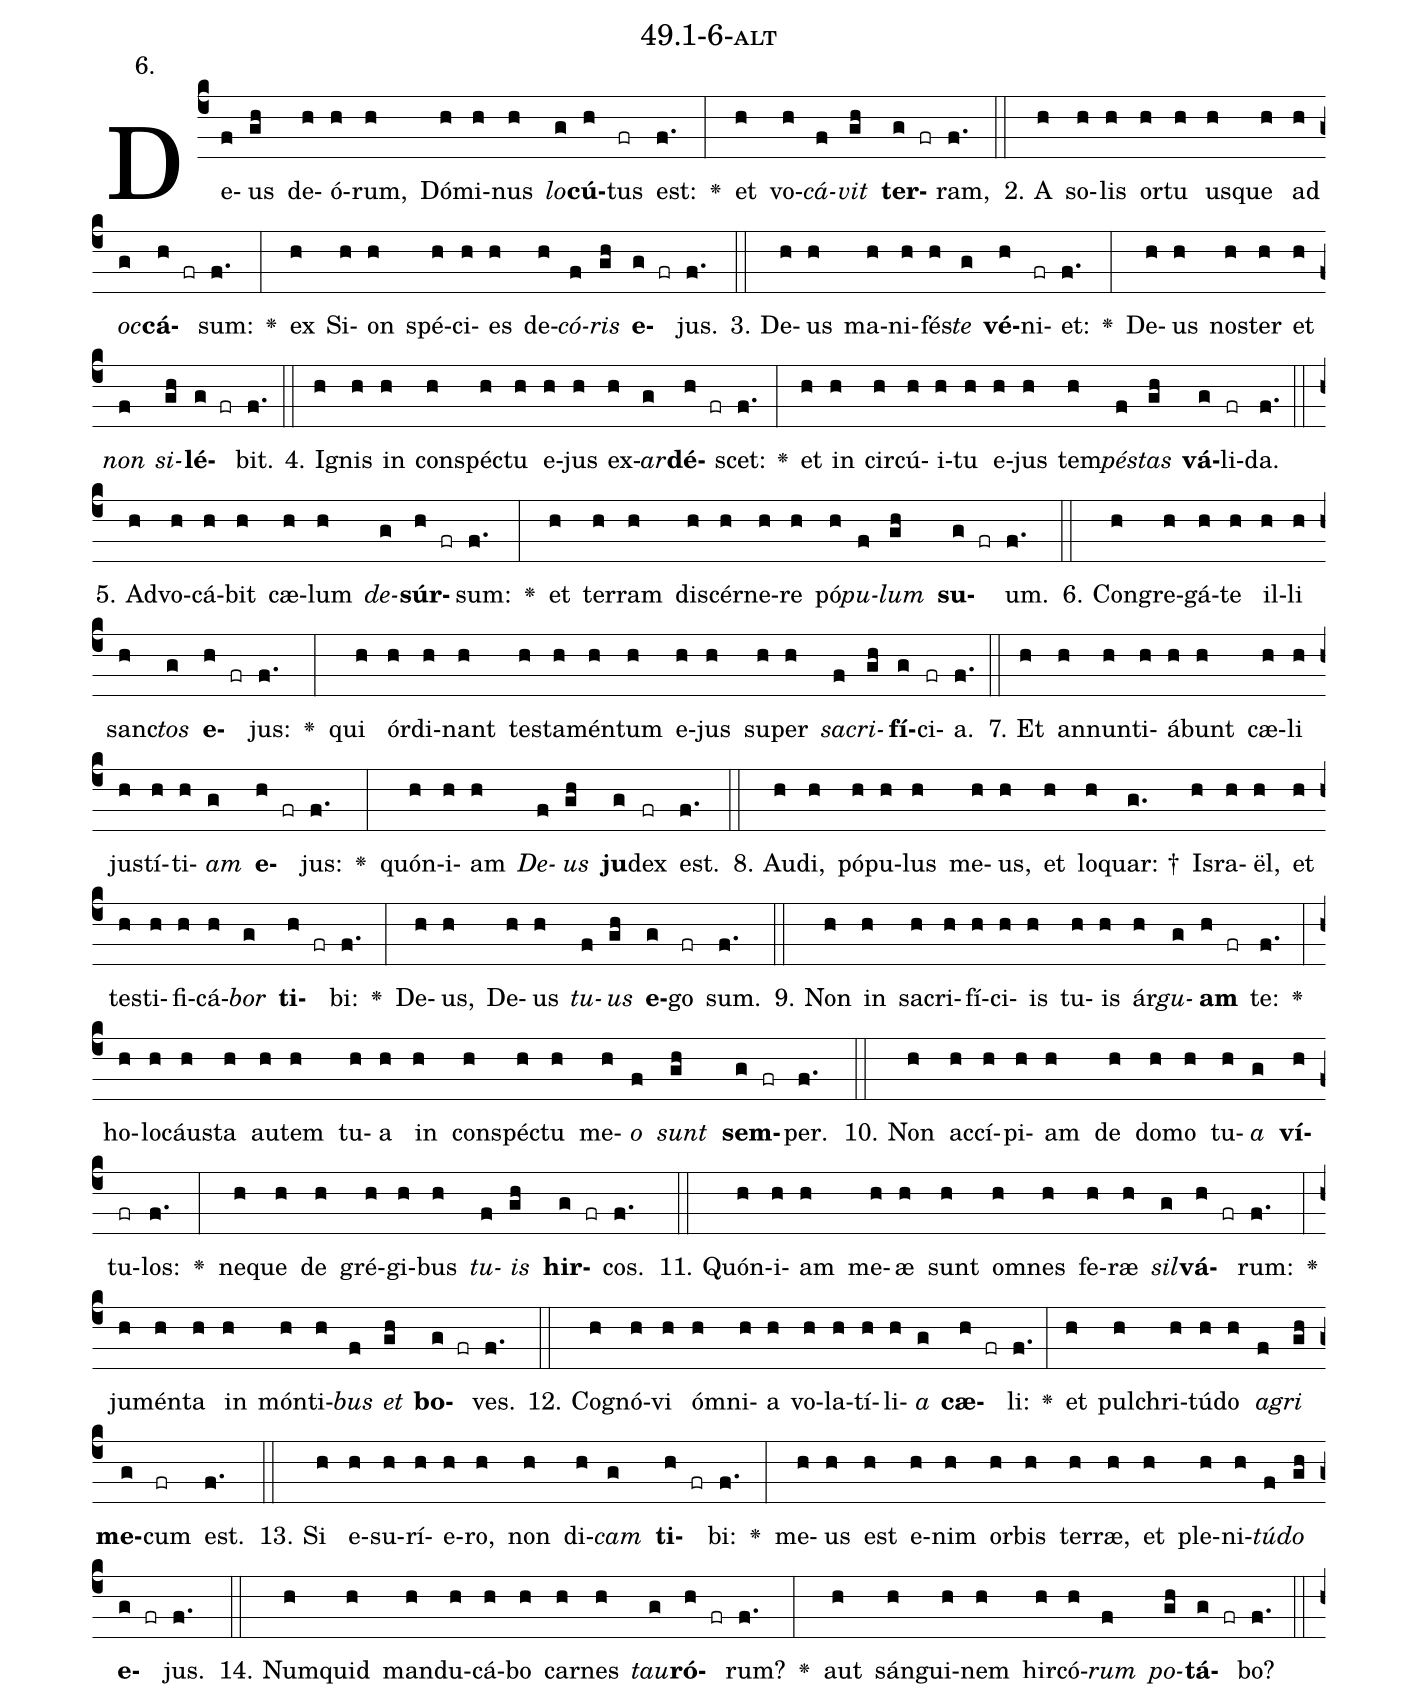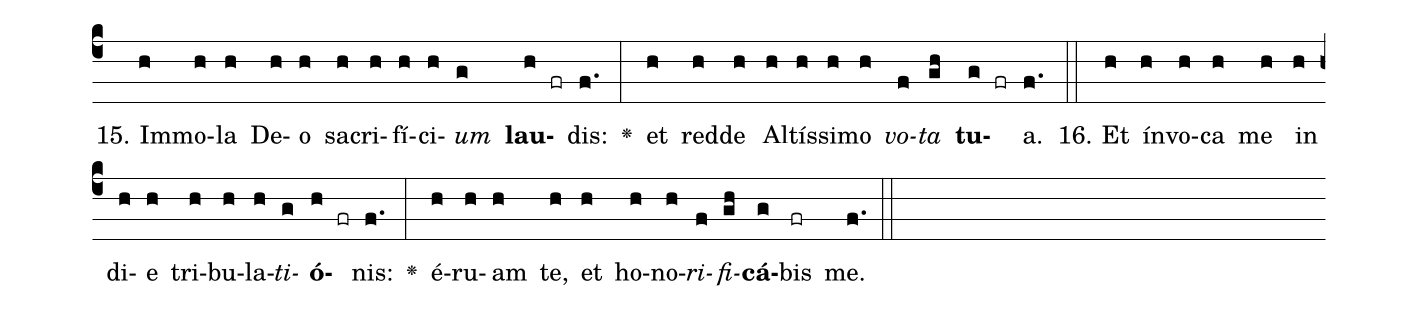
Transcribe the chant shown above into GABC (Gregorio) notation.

name: 49.1-6-alt;
annotation: 6.;
%%
(c4)De(f)us(gh) de(h)ó(h)rum,(h) Dó(h)mi(h)nus(h) <i>lo</i>(g)<b>cú</b>(h)tus(fr) est:(f.) <v>\greheightstar</v>(:) et(h) vo(h)<i>cá</i>(f)<i>vit</i>(gh) <b>ter</b>(g fr)ram,(f.) (::)
2. A(h) so(h)lis(h) or(h)tu(h) us(h)que(h) ad(h) <i>oc</i>(g)<b>cá</b>(h fr)sum:(f.) <v>\greheightstar</v>(:) ex(h) Si(h)on(h) spé(h)ci(h)es(h) de(h)<i>có</i>(f)<i>ris</i>(gh) <b>e</b>(g fr)jus.(f.) (::)
3. De(h)us(h) ma(h)ni(h)fés(h)<i>te</i>(g) <b>vé</b>(h)ni(fr)et:(f.) <v>\greheightstar</v>(:) De(h)us(h) nos(h)ter(h) et(h) <i>non</i>(f) <i>si</i>(gh)<b>lé</b>(g fr)bit.(f.) (::)
4. I(h)gnis(h) in(h) con(h)spéc(h)tu(h) e(h)jus(h) ex(h)<i>ar</i>(g)<b>dé</b>(h fr)scet:(f.) <v>\greheightstar</v>(:) et(h) in(h) cir(h)cú(h)i(h)tu(h) e(h)jus(h) tem(h)<i>pés</i>(f)<i>tas</i>(gh) <b>vá</b>(g)li(fr)da.(f.) (::)
5. Ad(h)vo(h)cá(h)bit(h) cæ(h)lum(h) <i>de</i>(g)<b>súr</b>(h fr)sum:(f.) <v>\greheightstar</v>(:) et(h) ter(h)ram(h) di(h)scér(h)ne(h)re(h) pó(h)<i>pu</i>(f)<i>lum</i>(gh) <b>su</b>(g fr)um.(f.) (::)
6. Con(h)gre(h)gá(h)te(h) il(h)li(h) sanc(h)<i>tos</i>(g) <b>e</b>(h fr)jus:(f.) <v>\greheightstar</v>(:) qui(h) ór(h)di(h)nant(h) tes(h)ta(h)mén(h)tum(h) e(h)jus(h) su(h)per(h) <i>sa</i>(f)<i>cri</i>(gh)<b>fí</b>(g)ci(fr)a.(f.) (::)
7. Et(h) an(h)nun(h)ti(h)á(h)bunt(h) cæ(h)li(h) jus(h)tí(h)ti(h)<i>am</i>(g) <b>e</b>(h fr)jus:(f.) <v>\greheightstar</v>(:) quón(h)i(h)am(h) <i>De</i>(f)<i>us</i>(gh) <b>ju</b>(g)dex(fr) est.(f.) (::)
8. Au(h)di,(h) pó(h)pu(h)lus(h) me(h)us,(h) et(h) lo(h)quar: †(g.) Is(h)ra(h)ël,(h) et(h) tes(h)ti(h)fi(h)cá(h)<i>bor</i>(g) <b>ti</b>(h fr)bi:(f.) <v>\greheightstar</v>(:) De(h)us,(h) De(h)us(h) <i>tu</i>(f)<i>us</i>(gh) <b>e</b>(g)go(fr) sum.(f.) (::)
9. Non(h) in(h) sa(h)cri(h)fí(h)ci(h)is(h) tu(h)is(h) ár(h)<i>gu</i>(g)<b>am</b>(h fr) te:(f.) <v>\greheightstar</v>(:) ho(h)lo(h)cáus(h)ta(h) au(h)tem(h) tu(h)a(h) in(h) con(h)spéc(h)tu(h) me(h)<i>o</i>(f) <i>sunt</i>(gh) <b>sem</b>(g fr)per.(f.) (::)
10. Non(h) ac(h)cí(h)pi(h)am(h) de(h) do(h)mo(h) tu(h)<i>a</i>(g) <b>ví</b>(h)tu(fr)los:(f.) <v>\greheightstar</v>(:) ne(h)que(h) de(h) gré(h)gi(h)bus(h) <i>tu</i>(f)<i>is</i>(gh) <b>hir</b>(g fr)cos.(f.) (::)
11. Quón(h)i(h)am(h) me(h)æ(h) sunt(h) om(h)nes(h) fe(h)ræ(h) <i>sil</i>(g)<b>vá</b>(h fr)rum:(f.) <v>\greheightstar</v>(:) ju(h)mén(h)ta(h) in(h) món(h)ti(h)<i>bus</i>(f) <i>et</i>(gh) <b>bo</b>(g fr)ves.(f.) (::)
12. Co(h)gnó(h)vi(h) óm(h)ni(h)a(h) vo(h)la(h)tí(h)li(h)<i>a</i>(g) <b>cæ</b>(h fr)li:(f.) <v>\greheightstar</v>(:) et(h) pul(h)chri(h)tú(h)do(h) <i>a</i>(f)<i>gri</i>(gh) <b>me</b>(g)cum(fr) est.(f.) (::)
13. Si(h) e(h)su(h)rí(h)e(h)ro,(h) non(h) di(h)<i>cam</i>(g) <b>ti</b>(h fr)bi:(f.) <v>\greheightstar</v>(:) me(h)us(h) est(h) e(h)nim(h) or(h)bis(h) ter(h)ræ,(h) et(h) ple(h)ni(h)<i>tú</i>(f)<i>do</i>(gh) <b>e</b>(g fr)jus.(f.) (::)
14. Num(h)quid(h) man(h)du(h)cá(h)bo(h) car(h)nes(h) <i>tau</i>(g)<b>ró</b>(h fr)rum?(f.) <v>\greheightstar</v>(:) aut(h) sán(h)gui(h)nem(h) hir(h)có(h)<i>rum</i>(f) <i>po</i>(gh)<b>tá</b>(g fr)bo?(f.) (::)
15. Im(h)mo(h)la(h) De(h)o(h) sa(h)cri(h)fí(h)ci(h)<i>um</i>(g) <b>lau</b>(h fr)dis:(f.) <v>\greheightstar</v>(:) et(h) red(h)de(h) Al(h)tís(h)si(h)mo(h) <i>vo</i>(f)<i>ta</i>(gh) <b>tu</b>(g fr)a.(f.) (::)
16. Et(h) ín(h)vo(h)ca(h) me(h) in(h) di(h)e(h) tri(h)bu(h)la(h)<i>ti</i>(g)<b>ó</b>(h fr)nis:(f.) <v>\greheightstar</v>(:) é(h)ru(h)am(h) te,(h) et(h) ho(h)no(h)<i>ri</i>(f)<i>fi</i>(gh)<b>cá</b>(g)bis(fr) me.(f.) (::)
